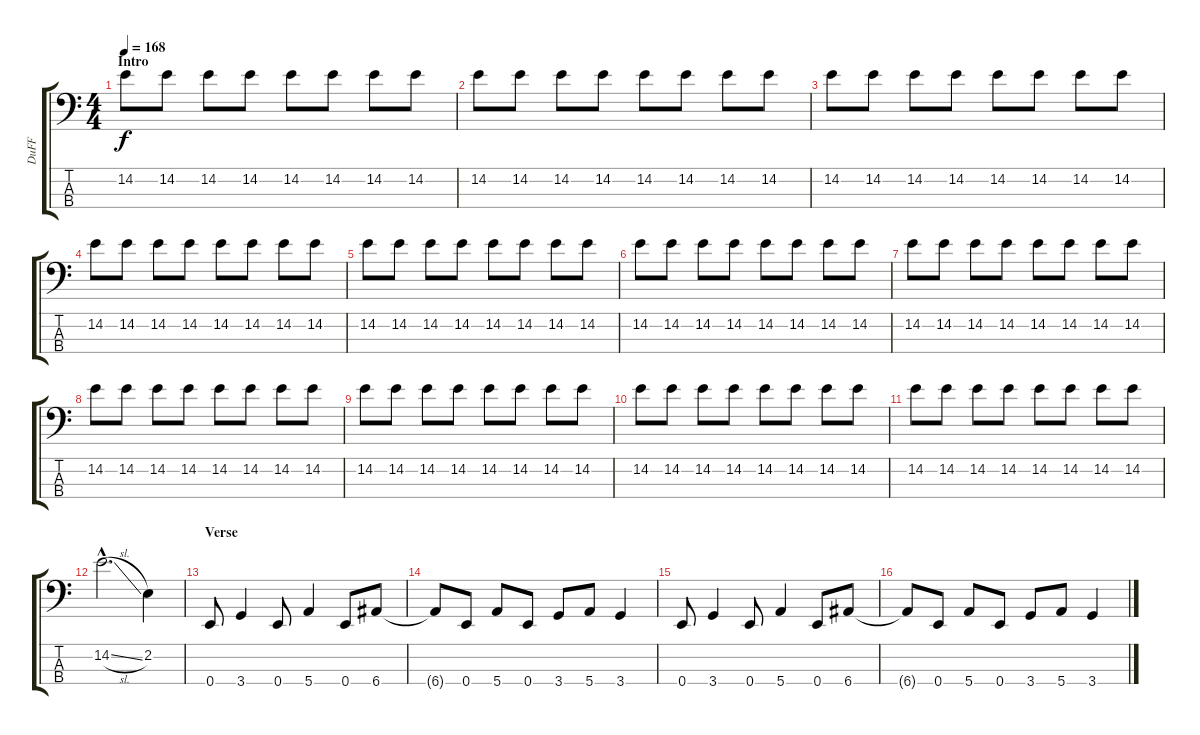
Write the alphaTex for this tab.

\track ("DuFF" "DuFF") {instrument electricbasspick}
\staff {score tabs}
\tuning (G2 D2 A1 E1) {hide}
\ts (4 4)
\section ("" "Intro")
\tempo 168
\clef f4
\ks c
14.2.8{dy f instrument electricbasspick} 14.2.8 14.2.8 14.2.8 14.2.8 14.2.8 14.2.8 14.2.8 |
14.2.8 14.2.8 14.2.8 14.2.8 14.2.8 14.2.8 14.2.8 14.2.8 |
14.2.8 14.2.8 14.2.8 14.2.8 14.2.8 14.2.8 14.2.8 14.2.8 |
14.2.8 14.2.8 14.2.8 14.2.8 14.2.8 14.2.8 14.2.8 14.2.8 |
14.2.8 14.2.8 14.2.8 14.2.8 14.2.8 14.2.8 14.2.8 14.2.8 |
14.2.8 14.2.8 14.2.8 14.2.8 14.2.8 14.2.8 14.2.8 14.2.8 |
14.2.8 14.2.8 14.2.8 14.2.8 14.2.8 14.2.8 14.2.8 14.2.8 |
14.2.8 14.2.8 14.2.8 14.2.8 14.2.8 14.2.8 14.2.8 14.2.8 |
14.2.8 14.2.8 14.2.8 14.2.8 14.2.8 14.2.8 14.2.8 14.2.8 |
14.2.8 14.2.8 14.2.8 14.2.8 14.2.8 14.2.8 14.2.8 14.2.8 |
14.2.8 14.2.8 14.2.8 14.2.8 14.2.8 14.2.8 14.2.8 14.2.8 |
14.2{sl hac}.2{d} 2.2.4 |
\section ("" "Verse")
0.4.8 3.4.4 0.4.8 5.4.4 0.4.8 6.4.8 |
6.4{t}.8 0.4.8 5.4.8 0.4.8 3.4.8 5.4.8 3.4.4 |
0.4.8 3.4.4 0.4.8 5.4.4 0.4.8 6.4.8 |
6.4{t}.8 0.4.8 5.4.8 0.4.8 3.4.8 5.4.8 3.4.4
